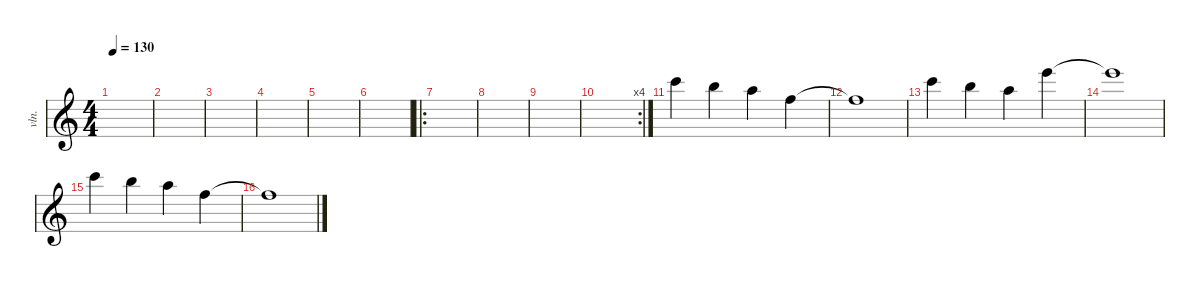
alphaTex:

\defaultSystemsLayout 4
\hideDynamics
\bracketExtendMode nobrackets
\otherSystemsTrackNameOrientation horizontal
\track ("Stings 2" "vln.") {defaultSystemsLayout 8 instrument stringensemble1}
\staff {score}
\tuning (E4 B3 G3 D3 A2 E2)
\ts (4 4)
\tempo 130
\clef g2
\ks c
|
|
|
|
|
|
\ro
|
|
|
\rc 4
|
20.1.4{beam Down} 19.1.4{beam Down} 17.1.4{beam Down} 13.1.4{beam Down} |
13.1{t}.1{beam Down} |
20.1.4{beam Down} 19.1.4{beam Down} 17.1.4{beam Down} 24.1.4{beam Down} |
24.1{t}.1{beam Down} |
20.1.4{beam Down} 19.1.4{beam Down} 17.1.4{beam Down} 13.1.4{beam Down} |
13.1{t}.1{beam Down}
